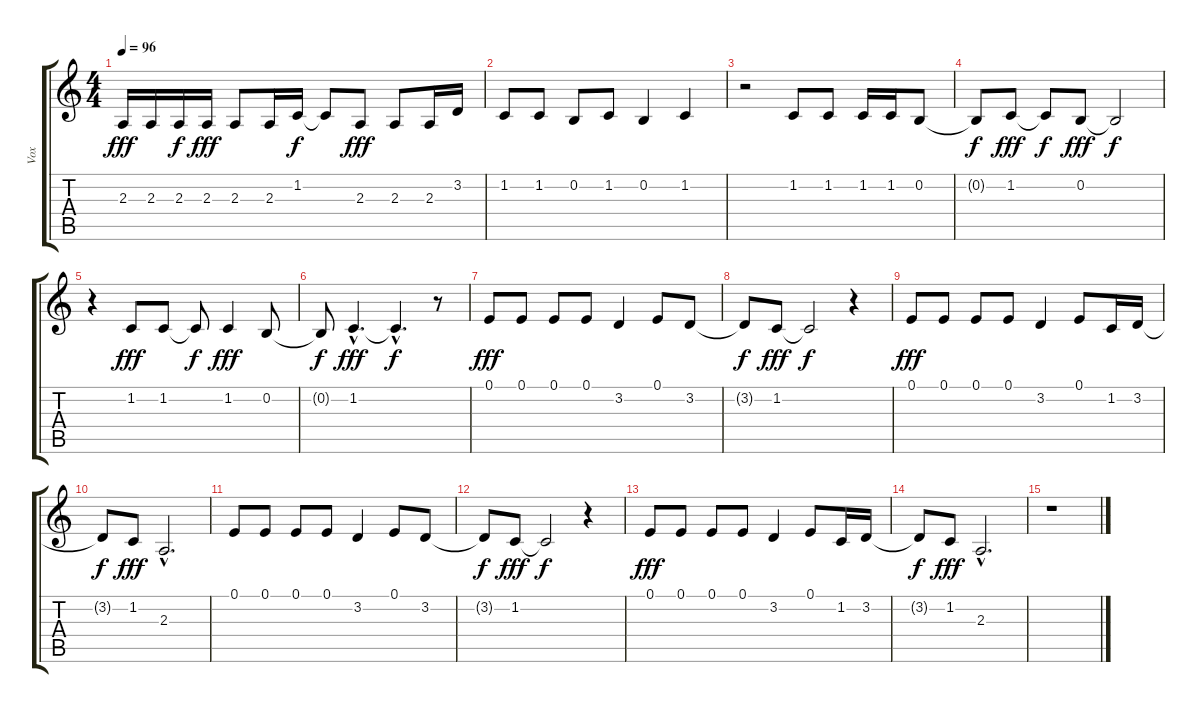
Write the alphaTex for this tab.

\track ("Vox" "Vox") {instrument bassoon}
\staff {score tabs}
\tuning (E4 B3 G3 D3 A2 E2) {hide}
\ts (4 4)
\tempo 96
\clef g2
\ks c
2.3.16{dy fff} 2.3.16 2.3.16{dy f} 2.3.16{dy fff} 2.3.8 2.3.16 1.2.16{dy f} 1.2{t}.8 2.3.8{dy fff} 2.3.8 2.3.16 3.2.16 |
1.2.8 1.2.8 0.2.8 1.2.8 0.2.4 1.2.4 |
r.2 1.2.8 1.2.8 1.2.16 1.2.16 0.2.8 |
0.2{t}.8{dy f} 1.2.8{dy fff} 1.2{t}.8{dy f} 0.2.8{dy fff} 0.2{t}.2{dy f} |
r.4 1.2.8{dy fff} 1.2.8 1.2{t}.8{dy f} 1.2.4{dy fff} 0.2.8 |
0.2{t}.8{dy f} 1.2{hac}.4{d dy fff} 1.2{hac t}.4{d dy f} r.8 |
0.1.8{dy fff} 0.1.8 0.1.8 0.1.8 3.2.4 0.1.8 3.2.8 |
3.2{t}.8{dy f} 1.2.8{dy fff} 1.2{t}.2{dy f} r.4 |
0.1.8{dy fff} 0.1.8 0.1.8 0.1.8 3.2.4 0.1.8 1.2.16 3.2.16 |
3.2{t}.8{dy f} 1.2.8{dy fff} 2.3{hac}.2{d} |
0.1.8 0.1.8 0.1.8 0.1.8 3.2.4 0.1.8 3.2.8 |
3.2{t}.8{dy f} 1.2.8{dy fff} 1.2{t}.2{dy f} r.4 |
0.1.8{dy fff} 0.1.8 0.1.8 0.1.8 3.2.4 0.1.8 1.2.16 3.2.16 |
3.2{t}.8{dy f} 1.2.8{dy fff} 2.3{hac}.2{d} |
r.1
